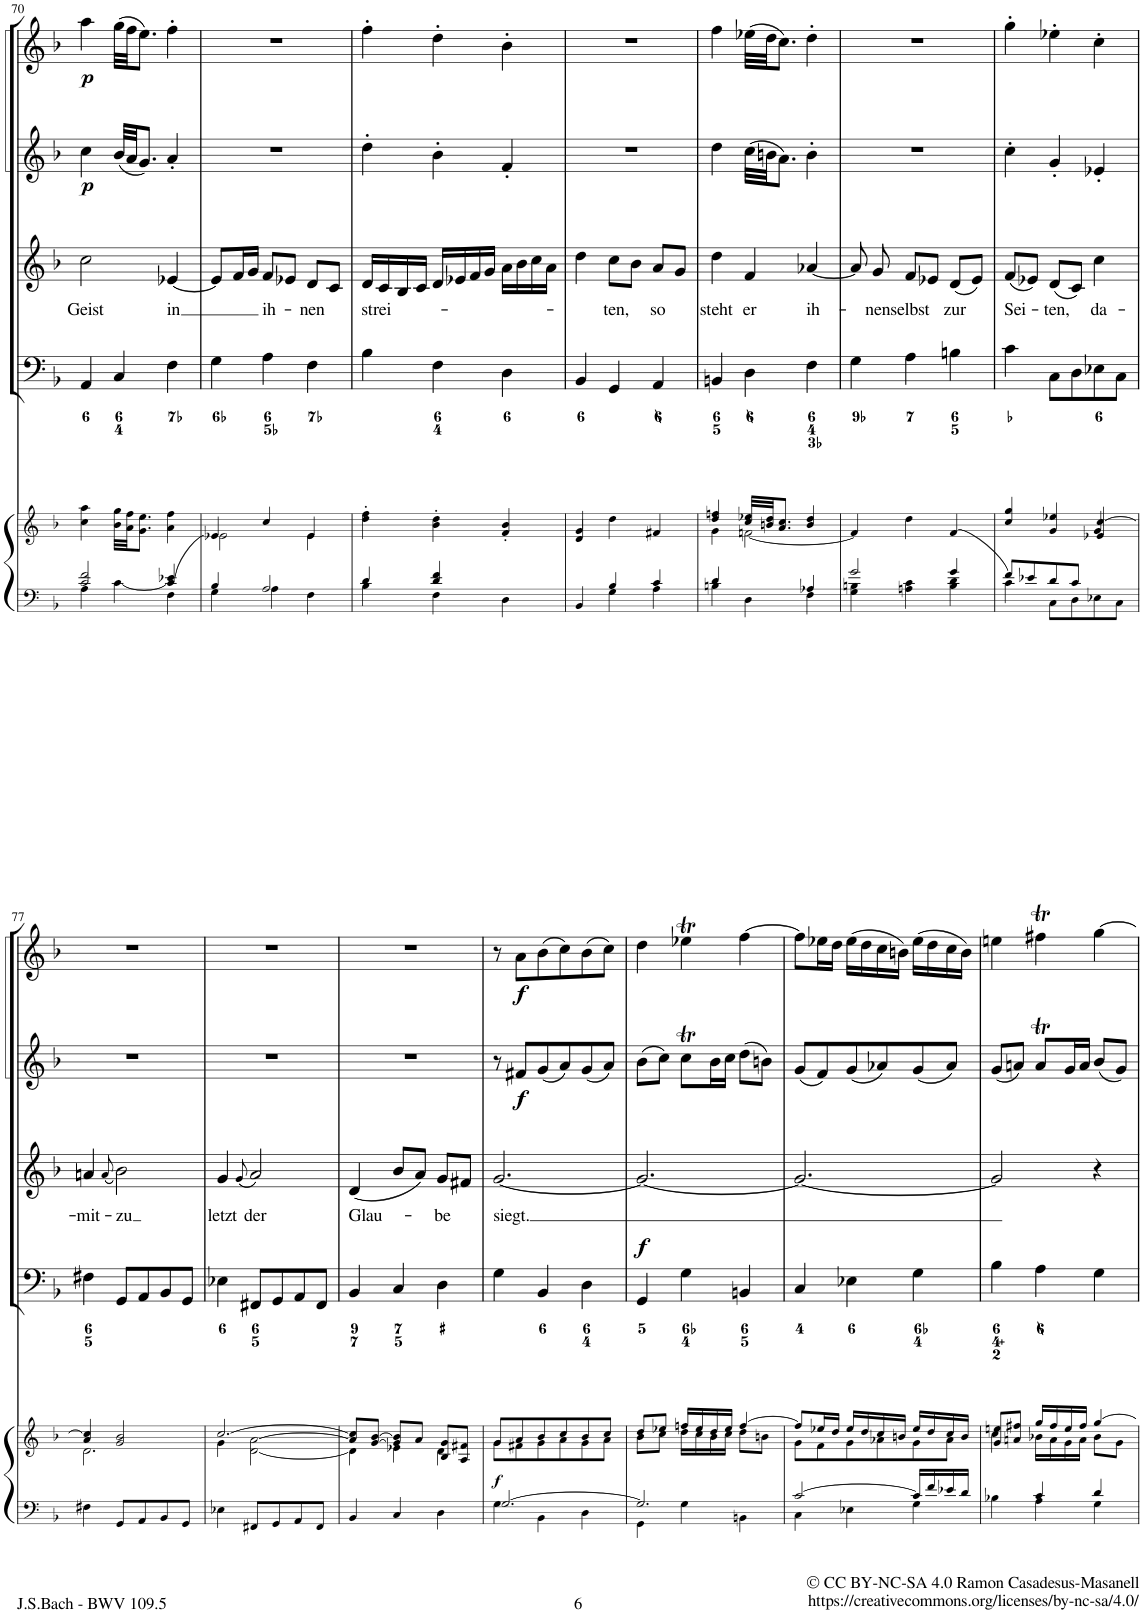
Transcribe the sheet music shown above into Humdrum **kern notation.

**kern	**kern	**dynam	**kern	**dynam	**kern	**text	**kern	**dynam	**kern	**dynam
*part5	*part5	*part5	*part4	*part4	*part3	*part3	*part2	*part2	*part1	*part1
*staff6	*staff5	*staff5/6	*staff4	*staff4	*staff3	*staff3	*staff2	*staff2	*staff1	*staff1
*I"Piano reduction	*	*	*I"Continuo	*	*I"Alto	*	*I"Oboe II	*	*I"Oboe I	*
*I'Pno	*	*	*	*	*	*	*I'Ob	*	*I'Ob	*
!!LO:PB:g=z
*clefF4	*clefG2	*	*clefF4	*	*clefG2	*	*clefG2	*	*clefG2	*
*k[b-]	*k[b-]	*	*k[b-]	*	*k[b-]	*	*k[b-]	*	*k[b-]	*
*M3/4	*M3/4	*	*M3/4	*	*M3/4	*	*M3/4	*	*M3/4	*
=70	=70	=70	=70	=70	=70	=70	=70	=70	=70	=70
*^	*	*	*	*	*	*	*	*	*	*
!	!	!	!	!	!	!	!LO:LY:b	!	!LO:DY:b	!	!LO:DY:b
2c/ 2f/	4A\	4cc\ 4aa\	.	4AA/	.	2cc\	Geist	4cc\	p	4aa\	p
.	[4c\	32b-\ 32gg\LLL	.	4C/	.	.	.	(32b-/LLL	.	(32gg\LLL	.
.	.	32a\ 32ff\JJ	.	.	.	.	.	32a/JJ	.	32ff\JJ	.
.	.	8.g\ 8.ee\J	.	.	.	.	.	8.g/J)	.	8.ee\J)	.
!	!	!	!	!	!	!	!LO:LY:b	!	!	!	!
4c/] [4e-X/	4F\	4a\ 4ff\	.	4F\	.	[4e-X/	in	4a'/	.	4ff'\	.
=71	=71	=71	=71	=71	=71	=71	=71	=71	=71	=71	=71
*	*	*^	*	*	*	*	*	*	*	*	*
4B-/	4G\	4e-X/	2e-\]	.	4G\	.	8e-/L]	.	2.r	.	2.r	.
.	.	.	.	.	.	.	16f/L	.	.	.	.	.
.	.	.	.	.	.	.	16g/JJ	.	.	.	.	.
!	!	!	!	!	!	!	!	!LO:LY:b	!	!	!	!
2A/	4A\	4cc/	.	.	4A\	.	8f/L	ih-	.	.	.	.
.	.	.	.	.	.	.	8e-X/J	.	.	.	.	.
!	!	!	!	!	!	!	!	!LO:LY:b	!	!	!	!
.	4F\	4e-/	4e-\	.	4F\	.	8d/L	-nen	.	.	.	.
.	.	.	.	.	.	.	8c/J	.	.	.	.	.
*	*	*v	*v	*	*	*	*	*	*	*	*	*
=72	=72	=72	=72	=72	=72	=72	=72	=72	=72	=72	=72
!	!	!	!	!	!	!	!LO:LY:b	!	!	!	!
4d/	4B-\	4dd\' 4ff\'	.	4B-\	.	16d/LL	strei-	4dd'\	.	4ff'\	.
.	.	.	.	.	.	16c/	.	.	.	.	.
.	.	.	.	.	.	16B-/	.	.	.	.	.
.	.	.	.	.	.	16c/JJ	.	.	.	.	.
4d/ 4f/	4F\	4b-\' 4dd\'	.	4F\	.	16d/LL	.	4b-'\	.	4dd'\	.
.	.	.	.	.	.	16e-X/	.	.	.	.	.
.	.	.	.	.	.	16f/	.	.	.	.	.
.	.	.	.	.	.	16g/JJ	.	.	.	.	.
4ryy	4D\	4f/' 4b-/'	.	4D\	.	16a\LL	.	4f'/	.	4b-'\	.
.	.	.	.	.	.	16b-\	.	.	.	.	.
.	.	.	.	.	.	16cc\	.	.	.	.	.
.	.	.	.	.	.	16a\JJ	.	.	.	.	.
=73	=73	=73	=73	=73	=73	=73	=73	=73	=73	=73	=73
*	*	*^	*	*	*	*	*	*	*	*	*
4ryy	4BB-/	4g/	4d/	.	4BB-/	.	4dd\	.	2.r	.	2.r	.
!	!	!	!	!	!	!	!	!LO:LY:b	!	!	!	!
4B-/	4G\	4dd\	2ryy	.	4GG/	.	8cc\L	-ten,	.	.	.	.
.	.	.	.	.	.	.	8b-\J	.	.	.	.	.
!	!	!	!	!	!	!	!	!LO:LY:b	!	!	!	!
4c/	4A\	4f#X/	.	.	4AA/	.	8a/L	so	.	.	.	.
.	.	.	.	.	.	.	8g/J	.	.	.	.	.
=74	=74	=74	=74	=74	=74	=74	=74	=74	=74	=74	=74	=74
!	!	!	!	!	!	!	!	!LO:LY:b	!	!	!	!
4d/	4Bn\	4dd/ 4ffn/	4g\	.	4BBn/	.	4dd\	steht	4dd\	.	4ff\	.
!	!	!	!	!	!	!	!	!LO:LY:b	!	!	!	!
4ryy	4D\	32cc/ 32ee-X/LLL	[2fn\	.	4D\	.	4f/	er	(32cc\LLL	.	(32ee-X\LLL	.
.	.	32bn/ 32dd/JJ	.	.	.	.	.	.	32bn\JJ	.	32dd\JJ	.
.	.	8.a/ 8.cc/J	.	.	.	.	.	.	8.a\J)	.	8.cc\J)	.
!	!	!	!	!	!	!	!	!LO:LY:b	!	!	!	!
4A-X/	4F\	4b/ 4dd/	.	.	4F\	.	[4a-X/	ih-	4b'\	.	4dd'\	.
*	*	*v	*v	*	*	*	*	*	*	*	*	*
=75	=75	=75	=75	=75	=75	=75	=75	=75	=75	=75	=75
2g/	4G\ 4Bn\	4f/]	.	4G\	.	8a-/]	.	2.r	.	2.r	.
!	!	!	!	!	!	!	!LO:LY:b	!	!	!	!
.	.	.	.	.	.	8g/	-nen	.	.	.	.
!	!	!	!	!	!	!	!LO:LY:b	!	!	!	!
.	4An\ 4c\	4dd\	.	4A\	.	8f/L	selbst	.	.	.	.
.	.	.	.	.	.	8e-X/J	.	.	.	.	.
!	!	!	!	!	!	!	!LO:LY:b	!	!	!	!
4g/	4B\ 4d\	[4f/	.	4Bn\	.	(8d/L	zur	.	.	.	.
.	.	.	.	.	.	8e-/J)	.	.	.	.	.
=76	=76	=76	=76	=76	=76	=76	=76	=76	=76	=76	=76
*	*	*^	*	*	*	*	*	*	*	*	*
!	!	!	!	!	!	!	!	!LO:LY:b	!	!	!	!
8f/L]	4c\	4cc/ 4gg/	2ryy	.	4c\	.	(8f/L	Sei-	4cc'\	.	4gg'\	.
8e-X/	.	.	.	.	.	.	8e-X/J)	.	.	.	.	.
!	!	!	!	!	!	!	!	!LO:LY:b	!	!	!	!
8d/	8C\L	4g/ 4ee-X/	.	.	8C\L	.	(8d/L	-ten,	4g'/	.	4ee-X'\	.
8c/J	8D\	.	.	.	8D\	.	8c/J)	.	.	.	.	.
!	!	!	!	!	!	!	!	!LO:LY:b	!	!	!	!
4ryy	8E-X\	4e-X/ [4cc/	4g/	.	8E-X\	.	4cc\	da-	4e-X'/	.	4cc'\	.
.	8C\J	.	.	.	8C\J	.	.	.	.	.	.	.
!!LO:LB:g=z
=77	=77	=77	=77	=77	=77	=77	=77	=77	=77	=77	=77	=77
!	!	!	!	!	!	!	!	!LO:LY:b	!	!	!	!
*v	*v	*	*	*	*	*	*	*	*	*	*	*
4F#X\	4a/ 4cc/]	2.d\	.	4F#X\	.	4an/	-mit-	2.r	.	2.r	.
.	.	.	.	.	.	(8qa/	.	.	.	.	.
!	!	!	!	!	!	!	!LO:LY:b	!	!	!	!
8GG/L	2g/ 2b-/	.	.	8GG/L	.	2b-\)	-zu	.	.	.	.
8AA/	.	.	.	8AA/	.	.	.	.	.	.	.
8BB-/	.	.	.	8BB-/	.	.	.	.	.	.	.
8GG/J	.	.	.	8GG/J	.	.	.	.	.	.	.
=78	=78	=78	=78	=78	=78	=78	=78	=78	=78	=78	=78
!	!	!	!	!	!	!	!LO:LY:b	!	!	!	!
4E-X\	[2.cc/	4g\	.	4E-X\	.	4g/	letzt	2.r	.	2.r	.
.	.	.	.	.	.	(8qg/	.	.	.	.	.
!	!	!	!	!	!	!	!LO:LY:b	!	!	!	!
8FF#X/L	.	[2d\ [>2a\	.	8FF#X/L	.	2a/)	der	.	.	.	.
8GG/	.	.	.	8GG/	.	.	.	.	.	.	.
8AA/	.	.	.	8AA/	.	.	.	.	.	.	.
8FF#/J	.	.	.	8FF#/J	.	.	.	.	.	.	.
=79	=79	=79	=79	=79	=79	=79	=79	=79	=79	=79	=79
!	!	!	!	!	!	!	!LO:LY:b	!	!	!	!
4BB-/	8a/] 8cc/]L	4d\]	.	4BB-/	.	(4d/	Glau-	2.r	.	2.r	.
.	[8g/ [8b-/J	.	.	.	.	.	.	.	.	.	.
4C/	8g/] 8b-/]L	4e-X\	.	4C/	.	8b-/L	.	.	.	.	.
.	8a/J	.	.	.	.	8a/J)	.	.	.	.	.
!	!	!	!	!	!	!	!LO:LY:b	!	!	!	!
4D\	8B-/ 8g/L	4d\	.	4D\	.	8g/L	-be	.	.	.	.
.	8A/ 8f#X/J	.	.	.	.	8f#X/J	.	.	.	.	.
=80	=80	=80	=80	=80	=80	=80	=80	=80	=80	=80	=80
*^	*	*	*	*	*	*	*	*	*	*	*
!	!	!	!	!LO:DY:b	!	!	!	!LO:LY:b	!	!	!	!
[2.G/	4G\	8g/L	8g\L	f	4G\	.	[2.g/	siegt.	8r	.	8r	.
!	!	!	!	!	!	!	!	!	!	!LO:DY:b	!	!LO:DY:b
.	.	8a/	8f#X\	.	.	.	.	.	8f#X/L	f	8a\L	f
.	4BB-\	8b-/	8g\	.	4BB-/	.	.	.	(8g/	.	(8b-\	.
.	.	8cc/	8a\	.	.	.	.	.	8a/)	.	8cc\)	.
.	4D\	8b-/	8g\	.	4D\	.	.	.	(8g/	.	(8b-\	.
.	.	8cc/J	8a\J	.	.	.	.	.	8a/J)	.	8cc\J)	.
=81	=81	=81	=81	=81	=81	=81	=81	=81	=81	=81	=81	=81
!	!	!	!	!	!	!LO:DY:a	!	!	!	!	!	!
2.G/]	4GG\	8dd/L	8b-\L	.	4GG/	f	2.g/_	.	(8b-\L	.	4dd\	.
.	.	8ee-X/J	8cc\J	.	.	.	.	.	8cc\J)	.	.	.
.	4G\	16ffn/LL	16dd\LL	.	4G\	.	.	.	8ccT\L	.	4ee-XT\	.
.	.	16ee-/	16cc\	.	.	.	.	.	.	.	.	.
.	.	16dd/	16b-\	.	.	.	.	.	16b-\L	.	.	.
.	.	16ee-/JJ	16cc\JJ	.	.	.	.	.	16cc\JJ	.	.	.
.	4BBn\	[4ff/	8dd\L	.	4BBn/	.	.	.	(8dd\L	.	[4ff\	.
.	.	.	8bn\J	.	.	.	.	.	8bn\J)	.	.	.
=82	=82	=82	=82	=82	=82	=82	=82	=82	=82	=82	=82	=82
[2c/	4C\	8ff/L]	8g\L	.	4C/	.	2.g/_	.	(8g/L	.	8ff\L]	.
.	.	16ee-X/L	8f\	.	.	.	.	.	8f/)	.	16ee-X\L	.
.	.	16dd/JJ	.	.	.	.	.	.	.	.	16dd\JJ	.
.	4E-X\	16ee-/LL	8g\	.	4E-X\	.	.	.	(8g/	.	(16ee-\LL	.
.	.	16dd/	.	.	.	.	.	.	.	.	16dd\	.
.	.	16cc/	8a-X\	.	.	.	.	.	8a-X/)	.	16cc\	.
.	.	16bn/JJ	.	.	.	.	.	.	.	.	16bn\JJ)	.
16c/LL]	4G\	16ee-/LL	8g\	.	4G\	.	.	.	(8g/	.	(16ee-\LL	.
16f/	.	16dd/	.	.	.	.	.	.	.	.	16dd\	.
16e-X/	.	16cc/	8a-\J	.	.	.	.	.	8a-/J)	.	16cc\	.
16d/JJ	.	16b/JJ	.	.	.	.	.	.	.	.	16b\JJ)	.
=83	=83	=83	=83	=83	=83	=83	=83	=83	=83	=83	=83	=83
4ryy	4B-X\	8g/ 8een/L	4cc\	.	4B-\	.	2g/]	.	(8g/L	.	4een\	.
.	.	8an/ 8ff#X/J	.	.	.	.	.	.	8an/J)	.	.	.
4c/	4A\	16gg/LL	16b-X\LL	.	4A\	.	.	.	8at/L	.	4ff#Xt\	.
.	.	16ff#/	16a\	.	.	.	.	.	.	.	.	.
.	.	16ee/	16g\	.	.	.	.	.	16g/L	.	.	.
.	.	16ff#/JJ	16a\JJ	.	.	.	.	.	16a/JJ	.	.	.
4d/	4G\	[4gg/	8b-\L	.	4G\	.	4r	.	(8b-/L	.	[4gg\	.
.	.	.	8g\J	.	.	.	.	.	8g/J)	.	.	.
*v	*v	*	*	*	*	*	*	*	*	*	*	*
*	*v	*v	*	*	*	*	*	*	*	*	*
=	=	=	=	=	=	=	=	=	=	=
*-	*-	*-	*-	*-	*-	*-	*-	*-	*-	*-
